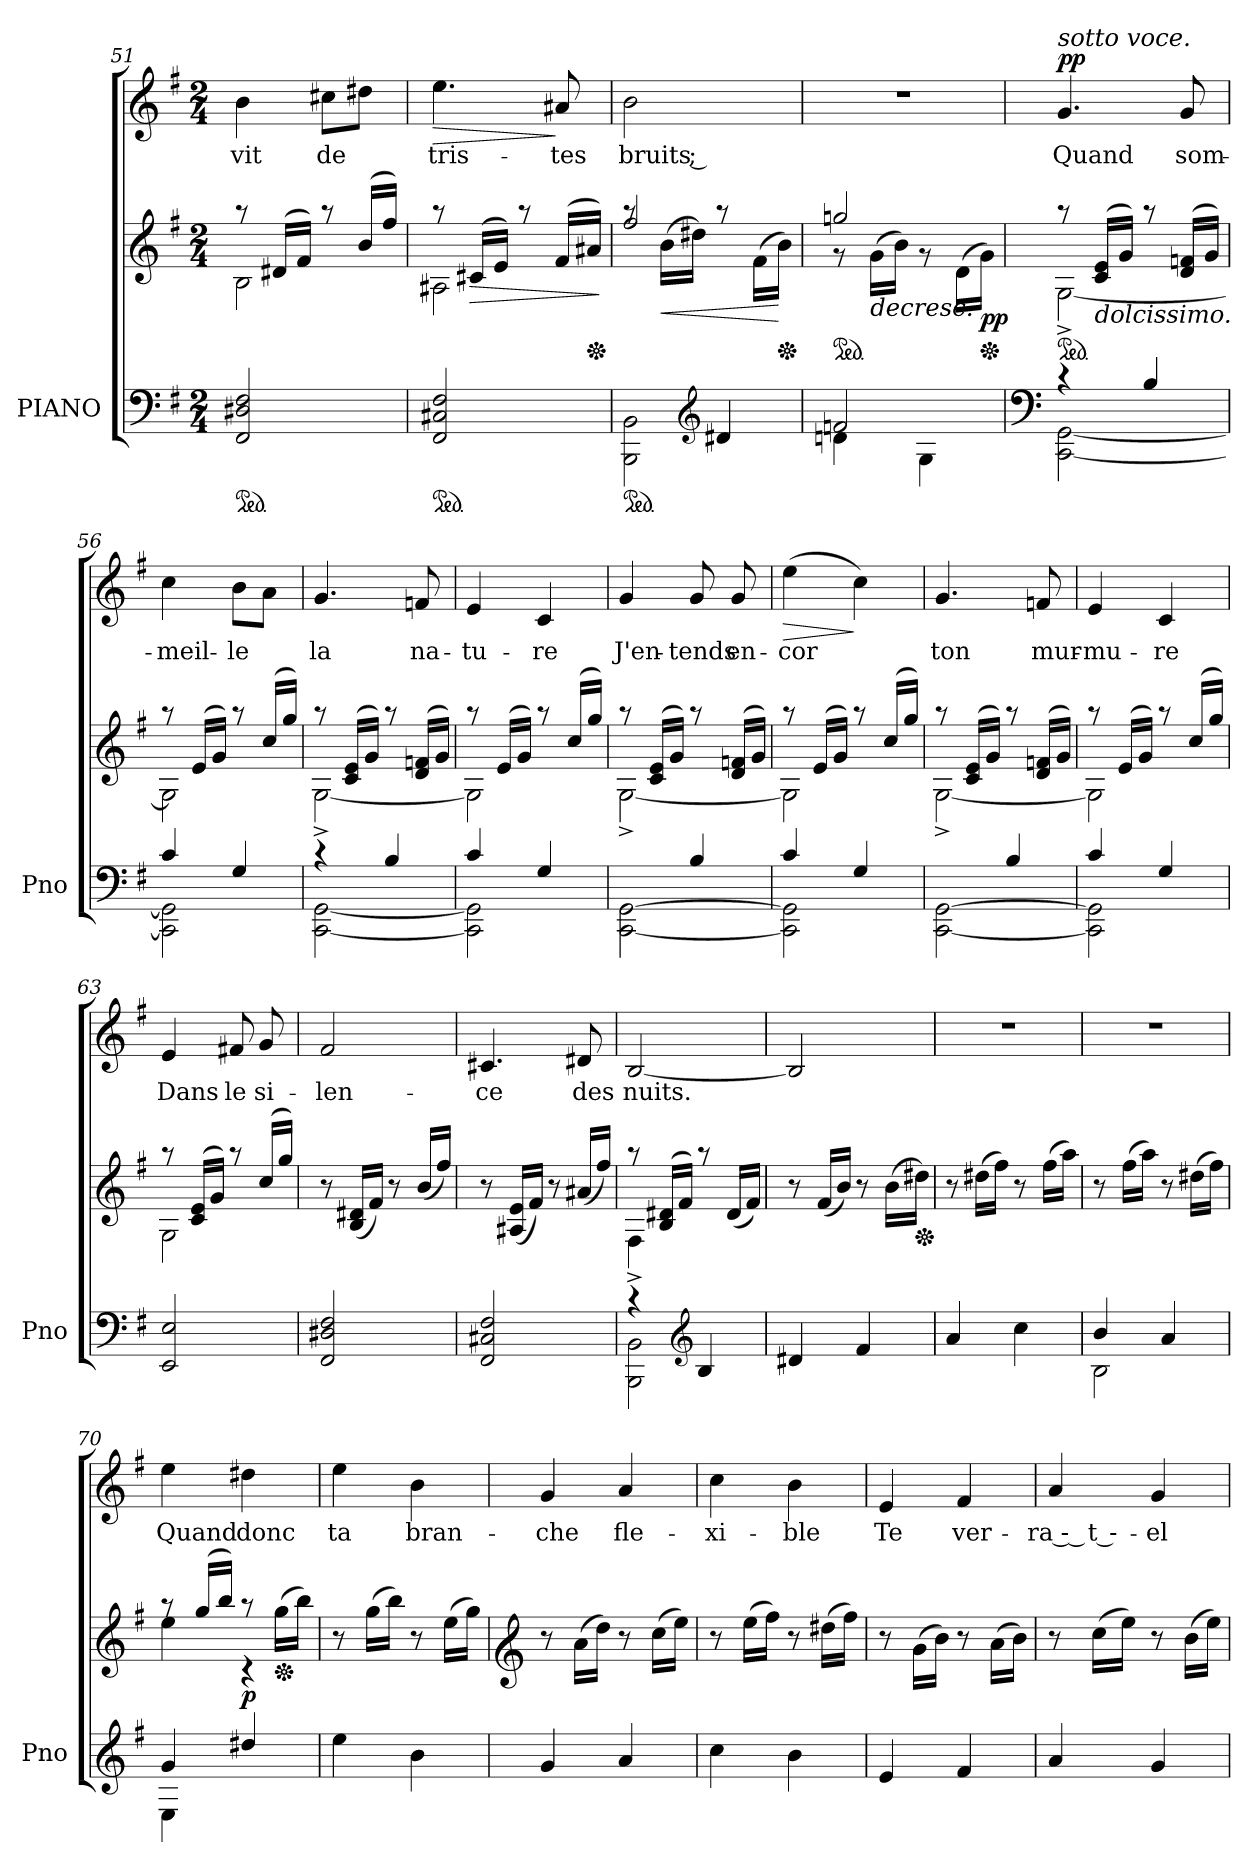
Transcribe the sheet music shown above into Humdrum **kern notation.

**kern	**kern	**dynam	**kern	**text	**dynam
*part2	*part2	*part2	*part1	*part1	*part1
*staff3	*staff2	*staff2/3	*staff1	*staff1	*staff1
*I"PIANO	*	*	*	*	*
*I'Pno	*	*	*	*	*
*clefF4	*clefG2	*	*clefG2	*	*
*k[f#]	*k[f#]	*	*k[f#]	*	*
*G:	*G:	*	*G:	*	*
*M2/4	*M2/4	*	*M2/4	*	*
*ped	*	*	*	*	*
=51	=51	=51	=51	=51	=51
*	*^	*	*	*	*
!	!	!	!	!	!LO:LY:b	!
2FF#/ 2D#X/ 2F#/	8raa	2B\	.	4b\	-vit	.
.	(<16d#X/LL	.	.	.	.	.
.	16f#/JJ)	.	.	.	.	.
!	!	!	!	!	!LO:LY:b	!
.	8raa	.	.	8cc#X\L	de	.
.	(<16b/LL	.	.	8dd#X\J	.	.
.	16ff#/JJ)	.	.	.	.	.
=52	=52	=52	=52	=52	=52	=52
*ped	*	*	*	*	*	*
!	!	!	!	!	!LO:LY:b	!LO:HP:b
2FF#/ 2C#X/ 2F#/	8raa	2A#X\	.	4.ee\	tris-	>
!	!	!	!LO:HP:b	!	!	!
.	(<16c#X/LL	.	>	.	.	.
.	16e/JJ)	.	.	.	.	.
.	8raa	.	.	.	.	.
!	!	!	!	!	!LO:LY:b	!
.	(<16f#/LL	.	.	8a#X/	-tes	]
*	*Xped	*	*	*	*	*
.	16a#X/JJ)	.	.	.	.	.
*	*v	*v	*	*	*	*
.	.	]	.	.	.
=53	=53	=53	=53	=53	=53
*ped	*	*	*	*	*
*^	*^	*	*	*	*
!	!	!	!	!	!	!LO:LY:b	!
2BBB\ 2BB\	4ryy	8raa	2ff#/	.	2b\	bruits ;	.
!	!	!	!	!LO:HP:b	!	!	!
.	.	(>16b\LL	.	<	.	.	.
.	.	16dd#X\JJ)	.	.	.	.	.
*clefG2	*	*	*	*	*	*	*
.	4d#X/	8raa	.	.	.	.	.
.	.	(>16f#\LL	.	.	.	.	.
*	*	*Xped	*	*	*	*	*
.	.	16b\JJ)	.	[	.	.	.
!!LO:LB:g=z
=54	=54	=54	=54	=54	=54	=54	=54
*	*	*ped	*	*	*	*	*
!	!	!	!	!	!LO:N:vis=1	!	!
2fn/	4dn\	8rg	2ggn/	.	2r	.	.
!	!	!	!	!LO:HP:b	!	!	!
.	.	(>16g\LL	.	>	.	.	.
.	.	16b\JJ)	.	.	.	.	.
.	4G\	8rg	.	.	.	.	.
.	.	(>16d\LL	.	.	.	.	.
*	*	*Xped	*	*	*	*	*
!	!	!	!	!LO:DY:b	!	!	!
.	.	16g\JJ)	.	pp	.	.	.
*v	*v	*	*	*	*	*	*
*	*v	*v	*	*	*	*
.	.	]	.	.	.
=55	=55	=55	=55	=55	=55
*clefF4	*	*	*	*	*
*^	*	*	*	*	*
*	*	*ped	*	*	*	*
*	*	*^	*	*	*	*
!	!	!	!	!	!LO:TX:a:i:t=sotto voce.	!	!
!	!	!	!	!	!	!LO:LY:b	!LO:DY:a
4rc	[<2CC\ [<2GG\	8raa	[<2G^>\	.	4.g/	Quand	pp
!	!	!LO:TX:b:i:t=dolcissimo.	!	!	!	!	!
.	.	(<16c/ 16e/LL	.	.	.	.	.
.	.	16g/JJ)	.	.	.	.	.
4B/	.	8raa	.	.	.	.	.
!	!	!	!	!	!	!LO:LY:b	!
.	.	(<16d/ 16fn/LL	.	.	8g/	som-	.
.	.	16g/JJ)	.	.	.	.	.
=56	=56	=56	=56	=56	=56	=56	=56
!	!	!	!	!	!	!LO:LY:b	!
4c/	2CC\] 2GG\]	8raa	2G\]	.	4cc\	-meil-	.
.	.	(<16e/LL	.	.	.	.	.
.	.	16g/JJ)	.	.	.	.	.
!	!	!	!	!	!	!LO:LY:b	!
4G/	.	8raa	.	.	8b\L	-le	.
.	.	(<16cc/LL	.	.	8a\J	.	.
.	.	16gg/JJ)	.	.	.	.	.
=57	=57	=57	=57	=57	=57	=57	=57
!	!	!	!	!	!	!LO:LY:b	!
4rc	[<2CC\ [<2GG\	8raa	[<2G^>\	.	4.g/	la	.
.	.	(<16c/ 16e/LL	.	.	.	.	.
.	.	16g/JJ)	.	.	.	.	.
4B/	.	8raa	.	.	.	.	.
!	!	!	!	!	!	!LO:LY:b	!
.	.	(<16d/ 16fn/LL	.	.	8fn/	na-	.
.	.	16g/JJ)	.	.	.	.	.
=58	=58	=58	=58	=58	=58	=58	=58
!	!	!	!	!	!	!LO:LY:b	!
4c/	2CC\] 2GG\]	8raa	2G\]	.	4e/	-tu-	.
.	.	(<16e/LL	.	.	.	.	.
.	.	16g/JJ)	.	.	.	.	.
!	!	!	!	!	!	!LO:LY:b	!
4G/	.	8raa	.	.	4c/	-re	.
.	.	(<16cc/LL	.	.	.	.	.
.	.	16gg/JJ)	.	.	.	.	.
=59	=59	=59	=59	=59	=59	=59	=59
!	!	!	!	!	!	!LO:LY:b	!
4ryy	[<2CC\ [<2GG\	8raa	[<2G^>\	.	4g/	J'en-	.
.	.	(<16c/ 16e/LL	.	.	.	.	.
.	.	16g/JJ)	.	.	.	.	.
!	!	!	!	!	!	!LO:LY:b	!
4B/	.	8raa	.	.	8g/	-tends	.
!	!	!	!	!	!	!LO:LY:b	!
.	.	(<16d/ 16fn/LL	.	.	8g/	en-	.
.	.	16g/JJ)	.	.	.	.	.
!!LO:LB:g=z
=60	=60	=60	=60	=60	=60	=60	=60
!	!	!	!	!	!	!LO:LY:b	!LO:HP:b
4c/	2CC\] 2GG\]	8raa	2G\]	.	(>4ee\	-cor	>
.	.	(<16e/LL	.	.	.	.	.
.	.	16g/JJ)	.	.	.	.	.
4G/	.	8raa	.	.	4cc\)	.	]
.	.	(<16cc/LL	.	.	.	.	.
.	.	16gg/JJ)	.	.	.	.	.
=61	=61	=61	=61	=61	=61	=61	=61
!	!	!	!	!	!	!LO:LY:b	!
4ryy	[<2CC\ [<2GG\	8raa	[<2G^>\	.	4.g/	ton	.
.	.	(>16c/ 16e/LL	.	.	.	.	.
.	.	16g/JJ)	.	.	.	.	.
4B/	.	8raa	.	.	.	.	.
!	!	!	!	!	!	!LO:LY:b	!
.	.	(>16d/ 16fn/LL	.	.	8fn/	mur-	.
.	.	16g/JJ)	.	.	.	.	.
=62	=62	=62	=62	=62	=62	=62	=62
!	!	!	!	!	!	!LO:LY:b	!
4c/	2CC\] 2GG\]	8raa	2G\]	.	4e/	-mu-	.
.	.	(>16e/LL	.	.	.	.	.
.	.	16g/JJ)	.	.	.	.	.
!	!	!	!	!	!	!LO:LY:b	!
4G/	.	8raa	.	.	4c/	-re	.
.	.	(<16cc/LL	.	.	.	.	.
.	.	16gg/JJ)	.	.	.	.	.
*v	*v	*	*	*	*	*	*
=63	=63	=63	=63	=63	=63	=63
!	!	!	!	!	!LO:LY:b	!
2EE/ 2E/	8raa	2G\	.	4e/	Dans	.
.	(<16c/ 16e/LL	.	.	.	.	.
.	16g/JJ)	.	.	.	.	.
!	!	!	!	!	!LO:LY:b	!
.	8raa	.	.	8f#X/	le	.
!	!	!	!	!	!LO:LY:b	!
.	(<16cc/LL	.	.	8g/	si-	.
.	16gg/JJ)	.	.	.	.	.
*	*v	*v	*	*	*	*
=64	=64	=64	=64	=64	=64
!	!	!	!	!LO:LY:b	!
2FF#/ 2D#X/ 2F#/	8r	.	2f#/	-len-	.
.	(<16B/ 16d#X/LL	.	.	.	.
.	16f#/JJ)	.	.	.	.
.	8r	.	.	.	.
.	(<16b/LL	.	.	.	.
.	16ff#/JJ)	.	.	.	.
=65	=65	=65	=65	=65	=65
!	!	!	!	!LO:LY:b	!
2FF#/ 2C#X/ 2F#/	8r	.	4.c#X/	-ce	.
.	(<16A#X/ 16e/LL	.	.	.	.
.	16f#/JJ)	.	.	.	.
.	8r	.	.	.	.
!	!	!	!	!LO:LY:b	!
.	(<16a#X/LL	.	8d#X/	des	.
.	16ff#/JJ)	.	.	.	.
!!LO:LB:g=z
=66	=66	=66	=66	=66	=66
*^	*^	*	*	*	*
!	!	!	!	!	!	!LO:LY:b	!
4rc	2BBB\ 2BB\	8raa	4F#^>\	.	[2B/	nuits.	.
.	.	(<16B/ 16d#X/LL	.	.	.	.	.
.	.	16f#/JJ)	.	.	.	.	.
*clefG2	*	*	*	*	*	*	*
4B/	.	8raa	4ryy	.	.	.	.
.	.	(<16d#/LL	.	.	.	.	.
.	.	16f#/JJ)	.	.	.	.	.
*v	*v	*	*	*	*	*	*
*	*v	*v	*	*	*	*
=67	=67	=67	=67	=67	=67
4d#X/	8r	.	2B/]	.	.
.	(<16f#/LL	.	.	.	.
.	16b/JJ)	.	.	.	.
4f#/	8r	.	.	.	.
.	(>16b\LL	.	.	.	.
*	*Xped	*	*	*	*
.	16dd#X\JJ)	.	.	.	.
=68	=68	=68	=68	=68	=68
!	!	!	!LO:N:vis=1	!	!
4a/	8r	.	2r	.	.
.	(>16dd#X\LL	.	.	.	.
.	16ff#\JJ)	.	.	.	.
4cc\	8r	.	.	.	.
.	(>16ff#\LL	.	.	.	.
.	16aa\JJ)	.	.	.	.
=69	=69	=69	=69	=69	=69
*^	*	*	*	*	*
!	!	!	!	!LO:N:vis=1	!	!
4b/	2B\	8r	.	2r	.	.
.	.	(>16ff#\LL	.	.	.	.
.	.	16aa\JJ)	.	.	.	.
4a/	.	8r	.	.	.	.
.	.	(>16dd#X\LL	.	.	.	.
.	.	16ff#\JJ)	.	.	.	.
=70	=70	=70	=70	=70	=70	=70
*	*	*^	*	*	*	*
!	!	!	!	!	!	!LO:LY:b	!
4g:/	4E\	8raa	(>4ee\	.	4ee\	Quand	.
.	.	(<16gg/LL	.	.	.	.	.
.	.	16bb/JJ)	.	.	.	.	.
!	!	!	!	!LO:DY:a=2	!	!LO:LY:b	!
4dd#X/	4ryy	8raa	4rc	p	4dd#X\	donc	.
*	*	*Xped	*	*	*	*	*
.	.	(>16gg\LL	.	.	.	.	.
.	.	16bb\JJ)	.	.	.	.	.
*v	*v	*	*	*	*	*	*
*	*v	*v	*	*	*	*
=71	=71	=71	=71	=71	=71
!	!	!	!	!LO:LY:b	!
4ee\	8r	.	4ee\	ta	.
.	(>16gg\LL	.	.	.	.
.	16bb\JJ)	.	.	.	.
!	!	!	!	!LO:LY:b	!
4b\	8r	.	4b\	bran-	.
.	(>16ee\LL	.	.	.	.
.	16gg\JJ)	.	.	.	.
!!LO:PB:g=z
=72	=72	=72	=72	=72	=72
*	*clefG1	*	*	*	*
!	!	!	!	!LO:LY:b	!
4g/	8r	.	4g/	-che	.
.	(>16cc\LL	.	.	.	.
.	16ff#\JJ)	.	.	.	.
!	!	!	!	!LO:LY:b	!
4a/	8r	.	4a/	fle-	.
.	(>16ee\LL	.	.	.	.
.	16gg\JJ)	.	.	.	.
=73	=73	=73	=73	=73	=73
!	!	!	!	!LO:LY:b	!
4cc\	8r	.	4cc\	-xi-	.
.	(>16gg\LL	.	.	.	.
.	16aa\JJ)	.	.	.	.
!	!	!	!	!LO:LY:b	!
4b\)	8r	.	4b\	-ble	.
.	(>16ff#X\LL	.	.	.	.
.	16aa\JJ)	.	.	.	.
=74	=74	=74	=74	=74	=74
!	!	!	!	!LO:LY:b	!
4e/	8r	.	4e/	Te	.
.	(>16b\LL	.	.	.	.
.	16dd\JJ)	.	.	.	.
!	!	!	!	!LO:LY:b	!
4f#/	8r	.	4f#/	ver-	.
.	(>16cc\LL	.	.	.	.
.	16dd\JJ)	.	.	.	.
=75	=75	=75	=75	=75	=75
!	!	!	!	!LO:LY:b	!
4a/	8r	.	4a/	-ra ‑ t ‑-	.
.	(>16ee\LL	.	.	.	.
.	16gg\JJ)	.	.	.	.
!	!	!	!	!LO:LY:b	!
4g/	8r	.	4g/	-el-	.
.	(>16dd\LL	.	.	.	.
.	16gg\JJ)	.	.	.	.
=	=	=	=	=	=
*-	*-	*-	*-	*-	*-
